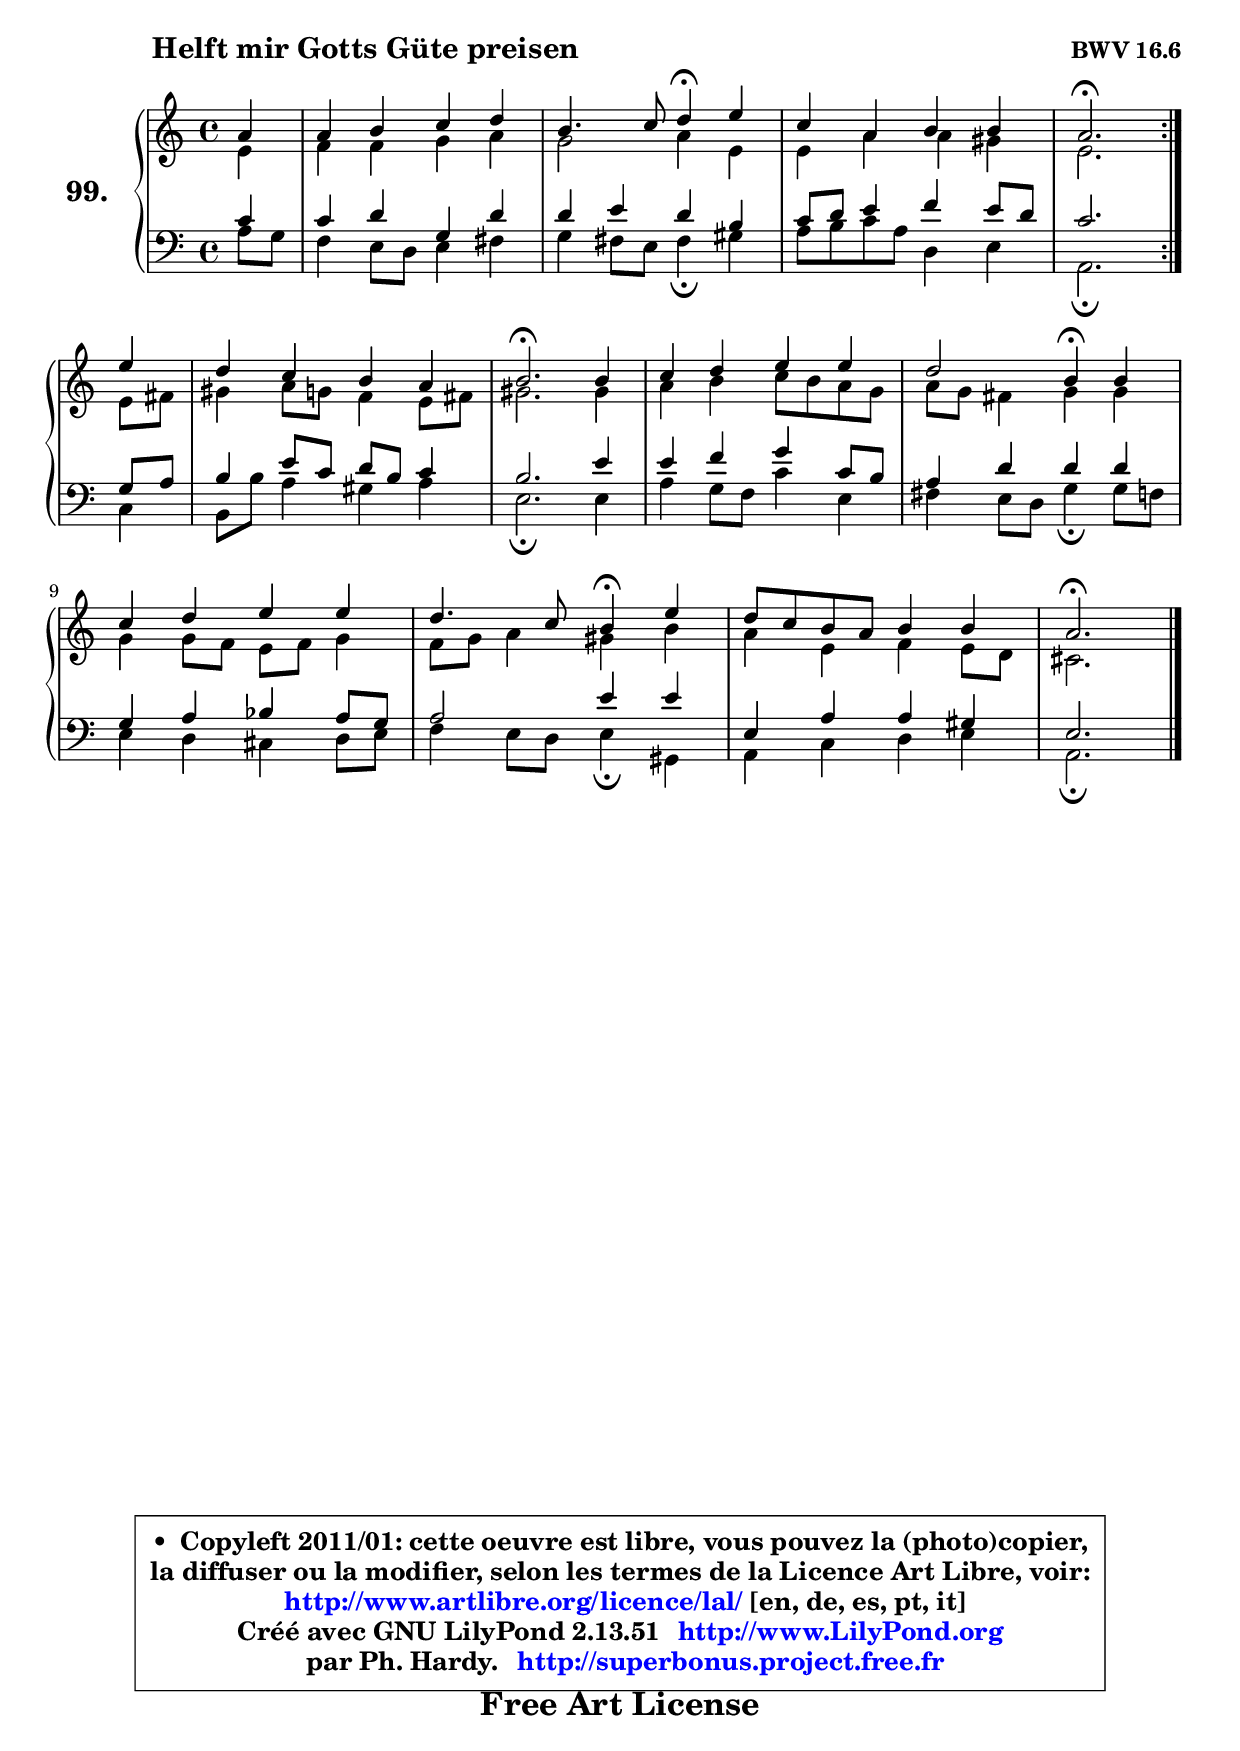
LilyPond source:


\version "2.13.51"

    \paper {
%	system-system-spacing #'padding = #0.1
%	score-system-spacing #'padding = #0.1
%	ragged-bottom = ##f
%	ragged-last-bottom = ##f
	}

    \header {
      opus = \markup { \bold "BWV 16.6" }
      piece = \markup { \hspace #9 \fontsize #2 \bold "Helft mir Gotts Güte preisen" }
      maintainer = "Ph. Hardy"
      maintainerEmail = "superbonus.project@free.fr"
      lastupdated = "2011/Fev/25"
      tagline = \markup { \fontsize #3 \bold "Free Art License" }
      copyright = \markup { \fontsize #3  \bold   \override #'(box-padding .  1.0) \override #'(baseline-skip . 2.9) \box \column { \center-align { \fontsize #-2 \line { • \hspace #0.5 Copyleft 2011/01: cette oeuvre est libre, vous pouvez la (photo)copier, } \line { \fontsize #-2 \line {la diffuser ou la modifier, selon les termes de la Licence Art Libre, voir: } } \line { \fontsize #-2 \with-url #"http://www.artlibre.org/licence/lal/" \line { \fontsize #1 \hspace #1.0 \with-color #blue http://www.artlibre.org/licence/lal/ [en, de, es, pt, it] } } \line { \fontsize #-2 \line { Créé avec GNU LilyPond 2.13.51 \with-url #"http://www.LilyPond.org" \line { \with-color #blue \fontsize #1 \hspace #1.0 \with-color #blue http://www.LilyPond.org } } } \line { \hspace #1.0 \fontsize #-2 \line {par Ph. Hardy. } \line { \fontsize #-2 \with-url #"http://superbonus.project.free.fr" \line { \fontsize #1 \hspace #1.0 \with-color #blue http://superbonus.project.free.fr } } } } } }

	  }

  guidemidi = {
	\repeat volta 2 {
        r4 |
        R1 |
        r2 \tempo 4 = 30 r4 \tempo 4 = 78 r4 |
        R1 |
        \tempo 4 = 40 r2. \tempo 4 = 78 } %fin du repeat
        r4 |
        R1 |
        \tempo 4 = 40 r2. \tempo 4 = 78 r4 |
        R1 |
        r2 \tempo 4 = 30 r4 \tempo 4 = 78 r4 |
        R1 |
        r2 \tempo 4 = 30 r4 \tempo 4 = 78 r4 |
        R1 |
        \tempo 4 = 40 r2. 
	}

  upper = {
	\time 4/4
	\key a \minor
	\clef treble
	\partial 4
	\voiceOne
	<< { 
	% SOPRANO
	\set Voice.midiInstrument = "acoustic grand"
	\relative c'' {
	\repeat volta 2 {
        a4 |
        a4 b c d |
        b4. c8 d4\fermata e |
        c4 a b b |
        a2.\fermata } %fin du repeat
\break
        e'4 |
        d4 c b a |
        b2.\fermata b4 |
        c4 d e e |
        d2 b4\fermata b |
        c4 d e e |
        d4. c8 b4\fermata e |
        d8 c b a b4 b |
        a2.\fermata 
        \bar "|."
	} % fin de relative
	}

	\context Voice="1" { \voiceTwo 
	% ALTO
	\set Voice.midiInstrument = "acoustic grand"
	\relative c' {
	\repeat volta 2 {
        e4 |
        f4 f g a |
        g2 a4 e |
        e4 a a gis |
        e2. } %fin du repeat
        e8 fis |
        gis4 a8 g f4 e8 fis |
        gis2. gis4 |
        a4 b c8 b a g |
        a8 g fis4 g g |
        g4 g8 f e f g4 |
        f8 g a4 gis b |
        a4 e f e8 d |
        cis2. 
        \bar "|."
	} % fin de relative
	\oneVoice
	} >>
	}

    lower = {
	\time 4/4
	\key a \minor
	\clef bass
	\partial 4
	\voiceOne
	<< { 
	% TENOR
	\set Voice.midiInstrument = "acoustic grand"
	\relative c' {
	\repeat volta 2 {
        c4 |
        c4 d g, d' |
        d4 e d b |
        c8 d e4 f e8 d |
        c2. } %fin du repeat
        g8 a |
        b4 e8 c d b c4 |
        b2. e4 |
        e4 f g c,8 b |
        a4 d d d |
        g,4 a bes a8 g |
        a2 e'4 e |
        e,4 a a gis |
        e2. 
        \bar "|."
	} % fin de relative
	}
	\context Voice="1" { \voiceTwo 
	% BASS
	\set Voice.midiInstrument = "acoustic grand"
	\relative c' {
	\repeat volta 2 {
        a8 g |
        f4 e8 d e4 fis |
        g4 fis8 e fis4\fermata gis |
        a8 b c a d,4 e |
        a,2.\fermata } %fin du repeat
        c4 |
        b8 b' a4 gis4 a |
        e2.\fermata e4 |
        a4 g8 f c'4 e, |
        fis4 e8 d g4\fermata g8 f |
        e4 d cis d8 e |
        f4 e8 d e4\fermata gis, |
        a4 c d e |
        a,2.\fermata
        \bar "|."
	} % fin de relative
	\oneVoice
	} >>
	}


    \score { 

	\new PianoStaff <<
	\set PianoStaff.instrumentName = \markup { \bold \huge "99." }
	\new Staff = "upper" \upper
	\new Staff = "lower" \lower
	>>

    \layout {
%	ragged-last = ##f
	   }

         } % fin de score

  \score {
    \unfoldRepeats { << \guidemidi \upper \lower >> }
    \midi {
    \context {
     \Staff
      \remove "Staff_performer"
               }

     \context {
      \Voice
       \consists "Staff_performer"
                }

     \context { 
      \Score
      tempoWholesPerMinute = #(ly:make-moment 78 4)
		}
	    }
	}

